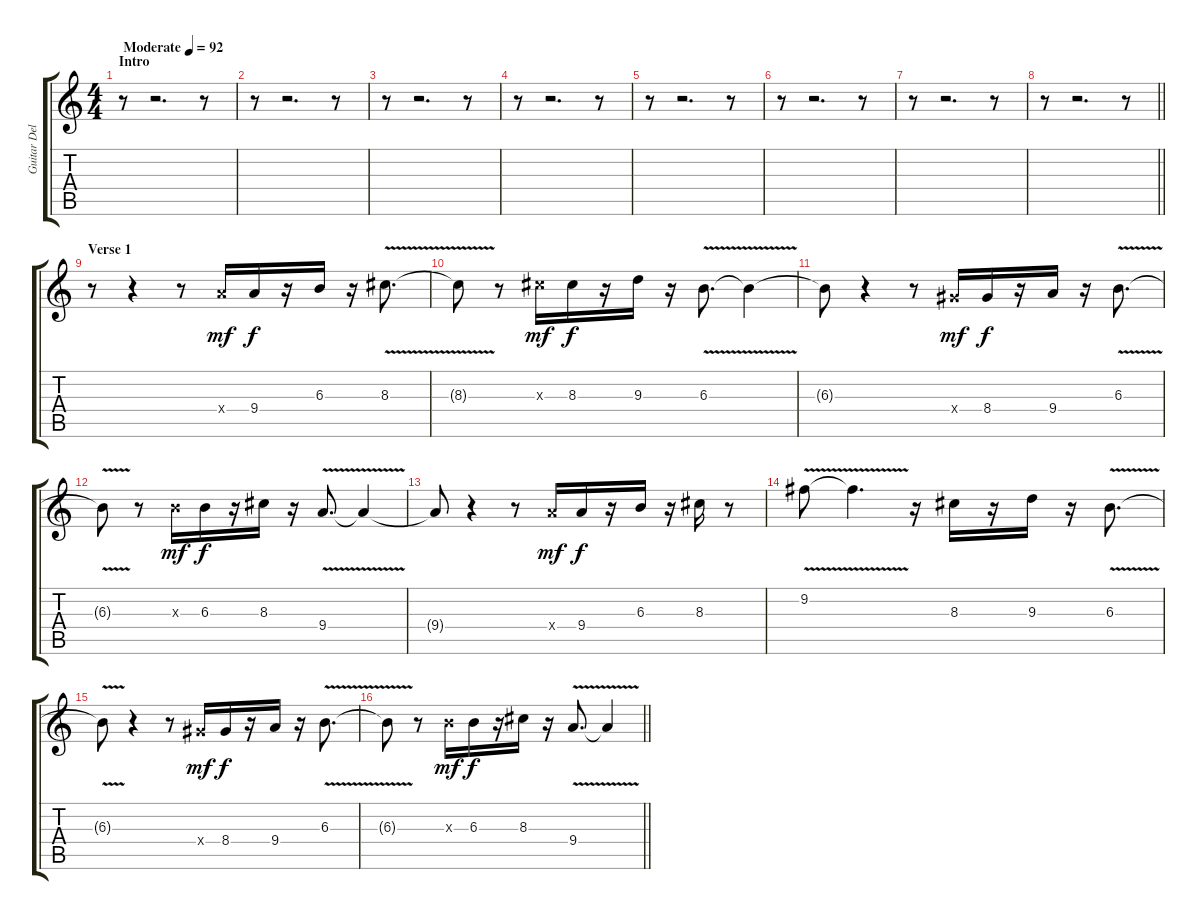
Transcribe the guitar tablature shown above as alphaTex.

\track ("Guitar Delay" "Guitar Del") {instrument distortionguitar}
\staff {score tabs}
\tuning (D4 A3 F3 C3 G2 D2) {hide}
\ts (4 4)
\section ("" "Intro")
\tempo (92 "Moderate")
\clef g2
\ks aminor
r.8{dy mf instrument distortionguitar} r.2{d} r.8 |
r.8 r.2{d} r.8 |
r.8 r.2{d} r.8 |
r.8 r.2{d} r.8 |
r.8 r.2{d} r.8 |
r.8 r.2{d} r.8 |
r.8 r.2{d} r.8 |
\barLineRight lightlight
r.8 r.2{d} r.8 |
\section ("" "Verse 1")
r.8 r.4 r.8 9.4{x}.16 9.4.16{dy f} r.16 6.3.16 r.16 8.3{v}.8{d} |
8.3{t}.8 r.8 8.3{x}.16{dy mf} 8.3.16{dy f} r.16 9.3.16 r.16 6.3{v}.8{d} 6.3{t}.4 |
6.3{t}.8 r.4 r.8 8.4{x}.16{dy mf} 8.4.16{dy f} r.16 9.4.16 r.16 6.3{v}.8{d} |
6.3{t}.8 r.8 6.3{x}.16{dy mf} 6.3.16{dy f} r.16 8.3.16 r.16 9.4{v}.8{d} 9.4{t}.4 |
9.4{t}.8 r.4 r.8 9.4{x}.16{dy mf} 9.4.16{dy f} r.16 6.3.16 r.16 8.3.16 r.8 |
9.2{v}.8 9.2{t}.4{d} r.16 8.3.16 r.16 9.3.16 r.16 6.3{v}.8{d} |
6.3{t}.8 r.4 r.8 8.4{x}.16{dy mf} 8.4.16{dy f} r.16 9.4.16 r.16 6.3{v}.8{d} |
\barLineRight lightlight
6.3{t}.8 r.8 6.3{x}.16{dy mf} 6.3.16{dy f} r.16 8.3.16 r.16 9.4{v}.8{d} 9.4{t}.4
